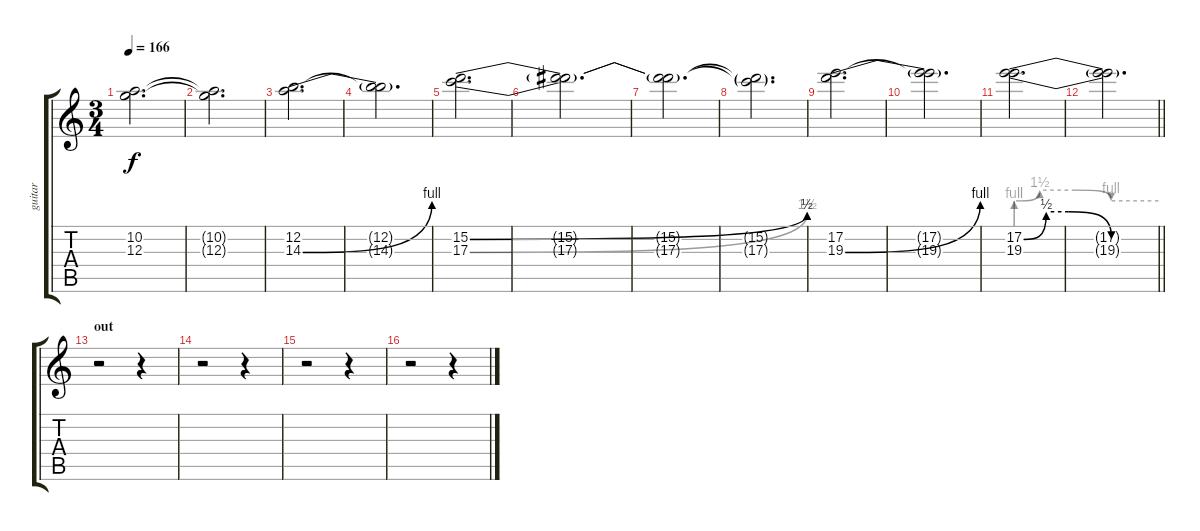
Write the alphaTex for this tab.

\track ("guitar" "guitar") {instrument distortionguitar}
\staff {score tabs}
\tuning (E4 B3 G3 D3 A2 D2) {hide}
\ts (3 4)
\tempo 166
\clef g2
\ks c
(10.2{t} 12.3{t}).2{d dy f} |
(10.2{t} 12.3{t}).2{d} |
(12.2 14.3{be (bend 0 0 60 4)}).2{d} |
(12.2{t} 14.3{t}).2{d} |
(15.2{be (bend 0 0 60 2)} 17.3{be (bend 0 0 60 6)}).2{d} |
(15.2{t} 17.3{t}).2{d} |
(15.2{t} 17.3{t}).2{d} |
(15.2{t} 17.3{t}).2{d} |
(17.2 19.3{be (bend 0 0 60 4)}).2{d} |
(17.2{t} 19.3{t}).2{d} |
(17.2{be (custom 0 0 10 2 20 2 39 0 60 0)} 19.3{be (custom 0 4 10 6 25 6 40 4 60 4)}).2{d} |
\barLineRight lightlight
(17.2{t} 19.3{t}).2{d} |
\section ("" "out")
r.2 r.4 |
r.2 r.4 |
r.2 r.4 |
r.2 r.4
